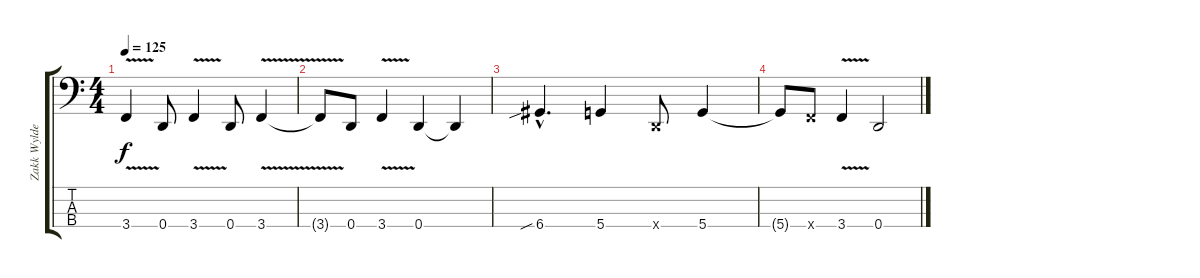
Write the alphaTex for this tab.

\track ("Zakk Wylde (Bass)" "Zakk Wylde") {instrument electricbasspick}
\staff {score tabs}
\tuning (G2 D2 A1 D1) {hide}
\ts (4 4)
\tempo 125
\clef f4
\ks c
3.4{v}.4{dy f} 0.4.8 3.4{v}.4 0.4.8 3.4{v}.4 |
3.4{t}.8 0.4.8 3.4{v}.4 0.4.4 0.4{t}.4 |
6.4{sib hac}.4{d} 5.4.4 0.4{x}.8 5.4.4 |
5.4{t}.8 3.4{x}.8 3.4{v}.4 0.4.2
